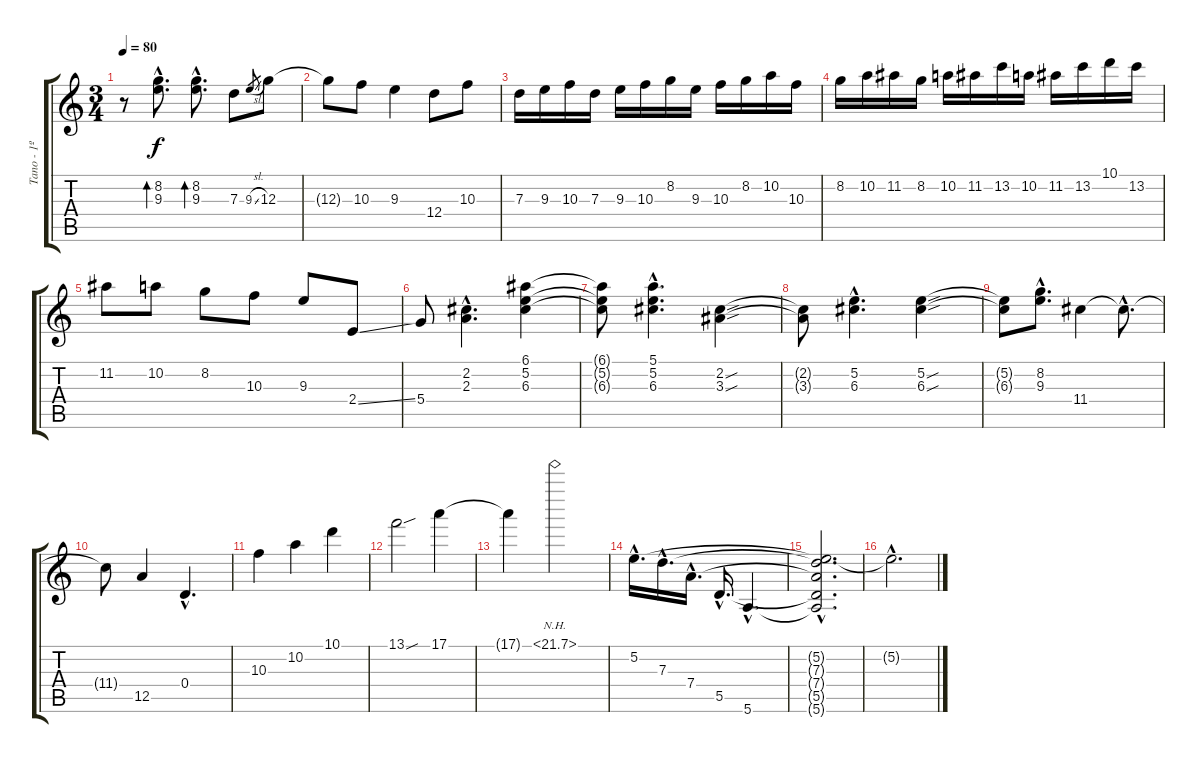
\track ("Tano - 1º Guitarra" "Tano - 1º ") {instrument acousticguitarnylon}
\staff {score tabs}
\tuning (E4 B3 G3 D3 A2 E2) {hide}
\ts (3 4)
\tempo 80
\clef g2
\ks c
r.8{dy f} (8.2{hac} 9.3{hac}).8{d bd 480} (8.2{hac} 9.3{hac}).8{d bd 480} 7.3.8 9.3{sl}.8{gr} 12.3.8 |
12.3{t}.8 10.3.8 9.3.4 12.4.8 10.3.8 |
7.3.16 9.3.16 10.3.16 7.3.16 9.3.16 10.3.16 8.2.16 9.3.16 10.3.16 8.2.16 10.2.16 10.3.16 |
8.2.16 10.2.16 11.2.16 8.2.16 10.2.16 11.2.16 13.2.16 10.2.16 11.2.16 13.2.16 10.1.16 13.2.16 |
11.2.8 10.2.8 8.2.8 10.3.8 9.3.8 2.4{ss}.8 |
5.4.8 (2.2{hac} 2.3{hac}).4{d} (6.1 5.2 6.3).4 |
(6.1{t} 5.2{t} 6.3{t}).8 (5.1{hac} 5.2{hac} 6.3{hac}).4{d} (2.2{sou} 3.3{sou}).4 |
(2.2{t} 3.3{t}).8 (5.2{hac} 6.3{hac}).4{d} (5.2{sou} 6.3{sou}).4 |
(5.2{t} 6.3{t}).8 (8.2{hac} 9.3{hac}).8{d} 11.4.4 11.4{hac t}.8{d} |
11.4{t}.8 12.5.4 0.4{hac}.4{d} |
10.3.4 10.2.4 10.1.4 |
13.1{sou}.2 17.1.4 |
17.1{t}.4 22.1{nh}.2{volume 8} |
5.2{hac}.16{d} 7.3{hac}.16{d} 7.4{hac}.16{d} 5.5{hac}.16{d} 5.6{hac}.4{d} |
(5.2{hac t} 7.3{hac t} 7.4{hac t} 5.5{hac t} 5.6{hac t}).2{d} |
5.2{hac t}.2{d}
